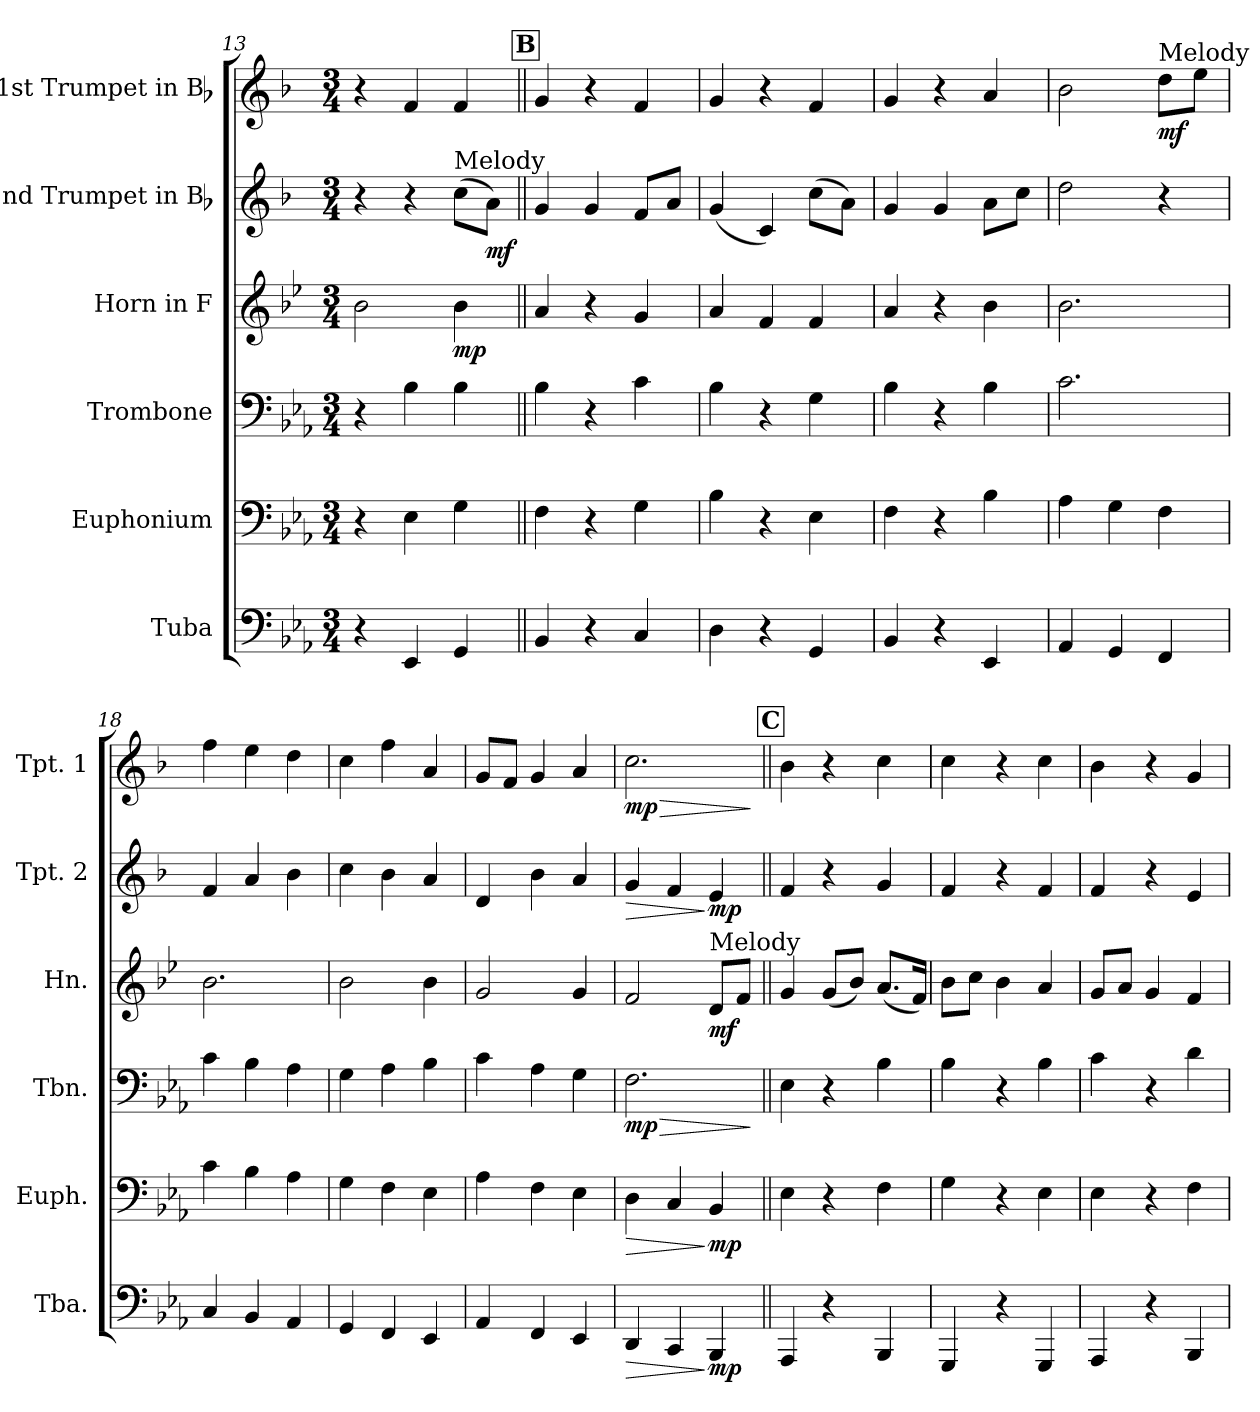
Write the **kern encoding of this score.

**kern	**dynam	**kern	**dynam	**kern	**dynam	**kern	**dynam	**kern	**dynam	**kern	**dynam
*part6	*part6	*part5	*part5	*part4	*part4	*part3	*part3	*part2	*part2	*part1	*part1
*staff6	*staff6	*staff5	*staff5	*staff4	*staff4	*staff3	*staff3	*staff2	*staff2	*staff1	*staff1
*I"Tuba	*	*I"Euphonium	*	*I"Trombone	*	*I"Horn in F	*	*I"2nd Trumpet in Bb	*	*I"1st Trumpet in Bb	*
*I'Tba.	*	*I'Euph.	*	*I'Tbn.	*	*I'Hn.	*	*I'Tpt. 2	*	*I'Tpt. 1	*
*clefF4	*	*clefF4	*	*clefF4	*	*clefG2	*	*clefG2	*	*clefG2	*
*	*	*	*	*	*	*ITrd4c7	*	*ITrd1c2	*	*ITrd1c2	*
*k[b-e-a-]	*	*k[b-e-a-]	*	*k[b-e-a-]	*	*k[b-e-a-]	*	*k[b-e-a-]	*	*k[b-e-a-]	*
*E-:	*	*E-:	*	*E-:	*	*E-:	*	*E-:	*	*E-:	*
*M3/4	*	*M3/4	*	*M3/4	*	*M3/4	*	*M3/4	*	*M3/4	*
=13	=13	=13	=13	=13	=13	=13	=13	=13	=13	=13	=13
4r	.	4r	.	4r	.	2e-\	.	4r	.	4r	.
4EE-/	.	4E-\	.	4B-\	.	.	.	4r	.	4e-/	.
!	!	!	!	!	!	!	!	!LO:TX:a:t=Melody	!	!	!
!	!	!	!	!	!	!	!LO:DY:b	!	!	!	!
4GG/	.	4G\	.	4B-\	.	4e-\	mp	(8b-\L	.	4e-/	.
!	!	!	!	!	!	!	!	!	!LO:DY:b	!	!
.	.	.	.	.	.	.	.	8g\J)	mf	.	.
!!LO:PB:g=z
!!LO:REH:place=s1:a:B:fs=14:t=B
=14||	=14||	=14||	=14||	=14||	=14||	=14||	=14||	=14||	=14||	=14||	=14||
4BB-/	.	4F\	.	4B-\	.	4d/	.	4f/	.	4f/	.
4r	.	4r	.	4r	.	4r	.	4f/	.	4r	.
4C/	.	4G\	.	4c\	.	4c/	.	8e-/L	.	4e-/	.
.	.	.	.	.	.	.	.	8g/J	.	.	.
=15	=15	=15	=15	=15	=15	=15	=15	=15	=15	=15	=15
4D\	.	4B-\	.	4B-\	.	4d/	.	(4f/	.	4f/	.
4r	.	4r	.	4r	.	4B-/	.	4B-/)	.	4r	.
4GG/	.	4E-\	.	4G\	.	4B-/	.	(8b-\L	.	4e-/	.
.	.	.	.	.	.	.	.	8g\J)	.	.	.
=16	=16	=16	=16	=16	=16	=16	=16	=16	=16	=16	=16
4BB-/	.	4F\	.	4B-\	.	4d/	.	4f/	.	4f/	.
4r	.	4r	.	4r	.	4r	.	4f/	.	4r	.
4EE-/	.	4B-\	.	4B-\	.	4e-\	.	8g\L	.	4g/	.
.	.	.	.	.	.	.	.	8b-\J	.	.	.
=17	=17	=17	=17	=17	=17	=17	=17	=17	=17	=17	=17
4AA-/	.	4A-\	.	2.c\	.	2.e-\	.	2cc\	.	2a-\	.
4GG/	.	4G\	.	.	.	.	.	.	.	.	.
!	!	!	!	!	!	!	!	!	!	!LO:TX:a:t=Melody	!
!	!	!	!	!	!	!	!	!	!	!	!LO:DY:b
4FF/	.	4F\	.	.	.	.	.	4r	.	8cc\L	mf
.	.	.	.	.	.	.	.	.	.	8dd\J	.
=18	=18	=18	=18	=18	=18	=18	=18	=18	=18	=18	=18
4C/	.	4c\	.	4c\	.	2.e-\	.	4e-/	.	4ee-\	.
4BB-/	.	4B-\	.	4B-\	.	.	.	4g/	.	4dd\	.
4AA-/	.	4A-\	.	4A-\	.	.	.	4a-\	.	4cc\	.
=19	=19	=19	=19	=19	=19	=19	=19	=19	=19	=19	=19
4GG/	.	4G\	.	4G\	.	2e-\	.	4b-\	.	4b-\	.
4FF/	.	4F\	.	4A-\	.	.	.	4a-\	.	4ee-\	.
4EE-/	.	4E-\	.	4B-\	.	4e-\	.	4g/	.	4g/	.
=20	=20	=20	=20	=20	=20	=20	=20	=20	=20	=20	=20
4AA-/	.	4A-\	.	4c\	.	2c/	.	4c/	.	8f/L	.
.	.	.	.	.	.	.	.	.	.	8e-/J	.
4FF/	.	4F\	.	4A-\	.	.	.	4a-\	.	4f/	.
4EE-/	.	4E-\	.	4G\	.	4c/	.	4g/	.	4g/	.
=21	=21	=21	=21	=21	=21	=21	=21	=21	=21	=21	=21
!	!LO:HP:b	!	!LO:HP:b	!	!LO:HP:b	!	!	!	!LO:HP:b	!	!LO:HP:b
!	!	!	!	!	!LO:DY:n=1:b	!	!	!	!	!	!LO:DY:n=1:b
4DD/	>	4D\	>	2.F\	> mp	2B-/	.	4f/	>	2.b-\	> mp
4CC/	.	4C/	.	.	.	.	.	4e-/	.	.	.
!	!	!	!	!	!	!LO:TX:a:t=Melody	!	!	!	!	!
!	!LO:DY:n=1:b	!	!LO:DY:n=1:b	!	!	!	!LO:DY:b	!	!LO:DY:n=1:b	!	!
4BBB-/	] mp	4BB-/	] mp	.	.	8G/L	mf	4d/	] mp	.	.
.	.	.	.	.	.	8B-/J	.	.	.	.	.
.	.	.	.	.	]	.	.	.	.	.	]
!!LO:LB:g=z
!!LO:REH:place=s1:a:B:fs=14:t=C
=22||	=22||	=22||	=22||	=22||	=22||	=22||	=22||	=22||	=22||	=22||	=22||
4AAA-/	.	4E-\	.	4E-\	.	4c/	.	4e-/	.	4a-\	.
4r	.	4r	.	4r	.	(8c/L	.	4r	.	4r	.
.	.	.	.	.	.	8e-/J)	.	.	.	.	.
4BBB-/	.	4F\	.	4B-\	.	(8.d/L	.	4f/	.	4b-\	.
.	.	.	.	.	.	16B-/Jk)	.	.	.	.	.
=23	=23	=23	=23	=23	=23	=23	=23	=23	=23	=23	=23
4GGG/	.	4G\	.	4B-\	.	8e-\L	.	4e-/	.	4b-\	.
.	.	.	.	.	.	8f\J	.	.	.	.	.
4r	.	4r	.	4r	.	4e-\	.	4r	.	4r	.
4GGG/	.	4E-\	.	4B-\	.	4d/	.	4e-/	.	4b-\	.
=24	=24	=24	=24	=24	=24	=24	=24	=24	=24	=24	=24
4AAA-/	.	4E-\	.	4c\	.	8c/L	.	4e-/	.	4a-\	.
.	.	.	.	.	.	8d/J	.	.	.	.	.
4r	.	4r	.	4r	.	4c/	.	4r	.	4r	.
4BBB-/	.	4F\	.	4d\	.	4B-/	.	4d/	.	4f/	.
=	=	=	=	=	=	=	=	=	=	=	=
*-	*-	*-	*-	*-	*-	*-	*-	*-	*-	*-	*-
